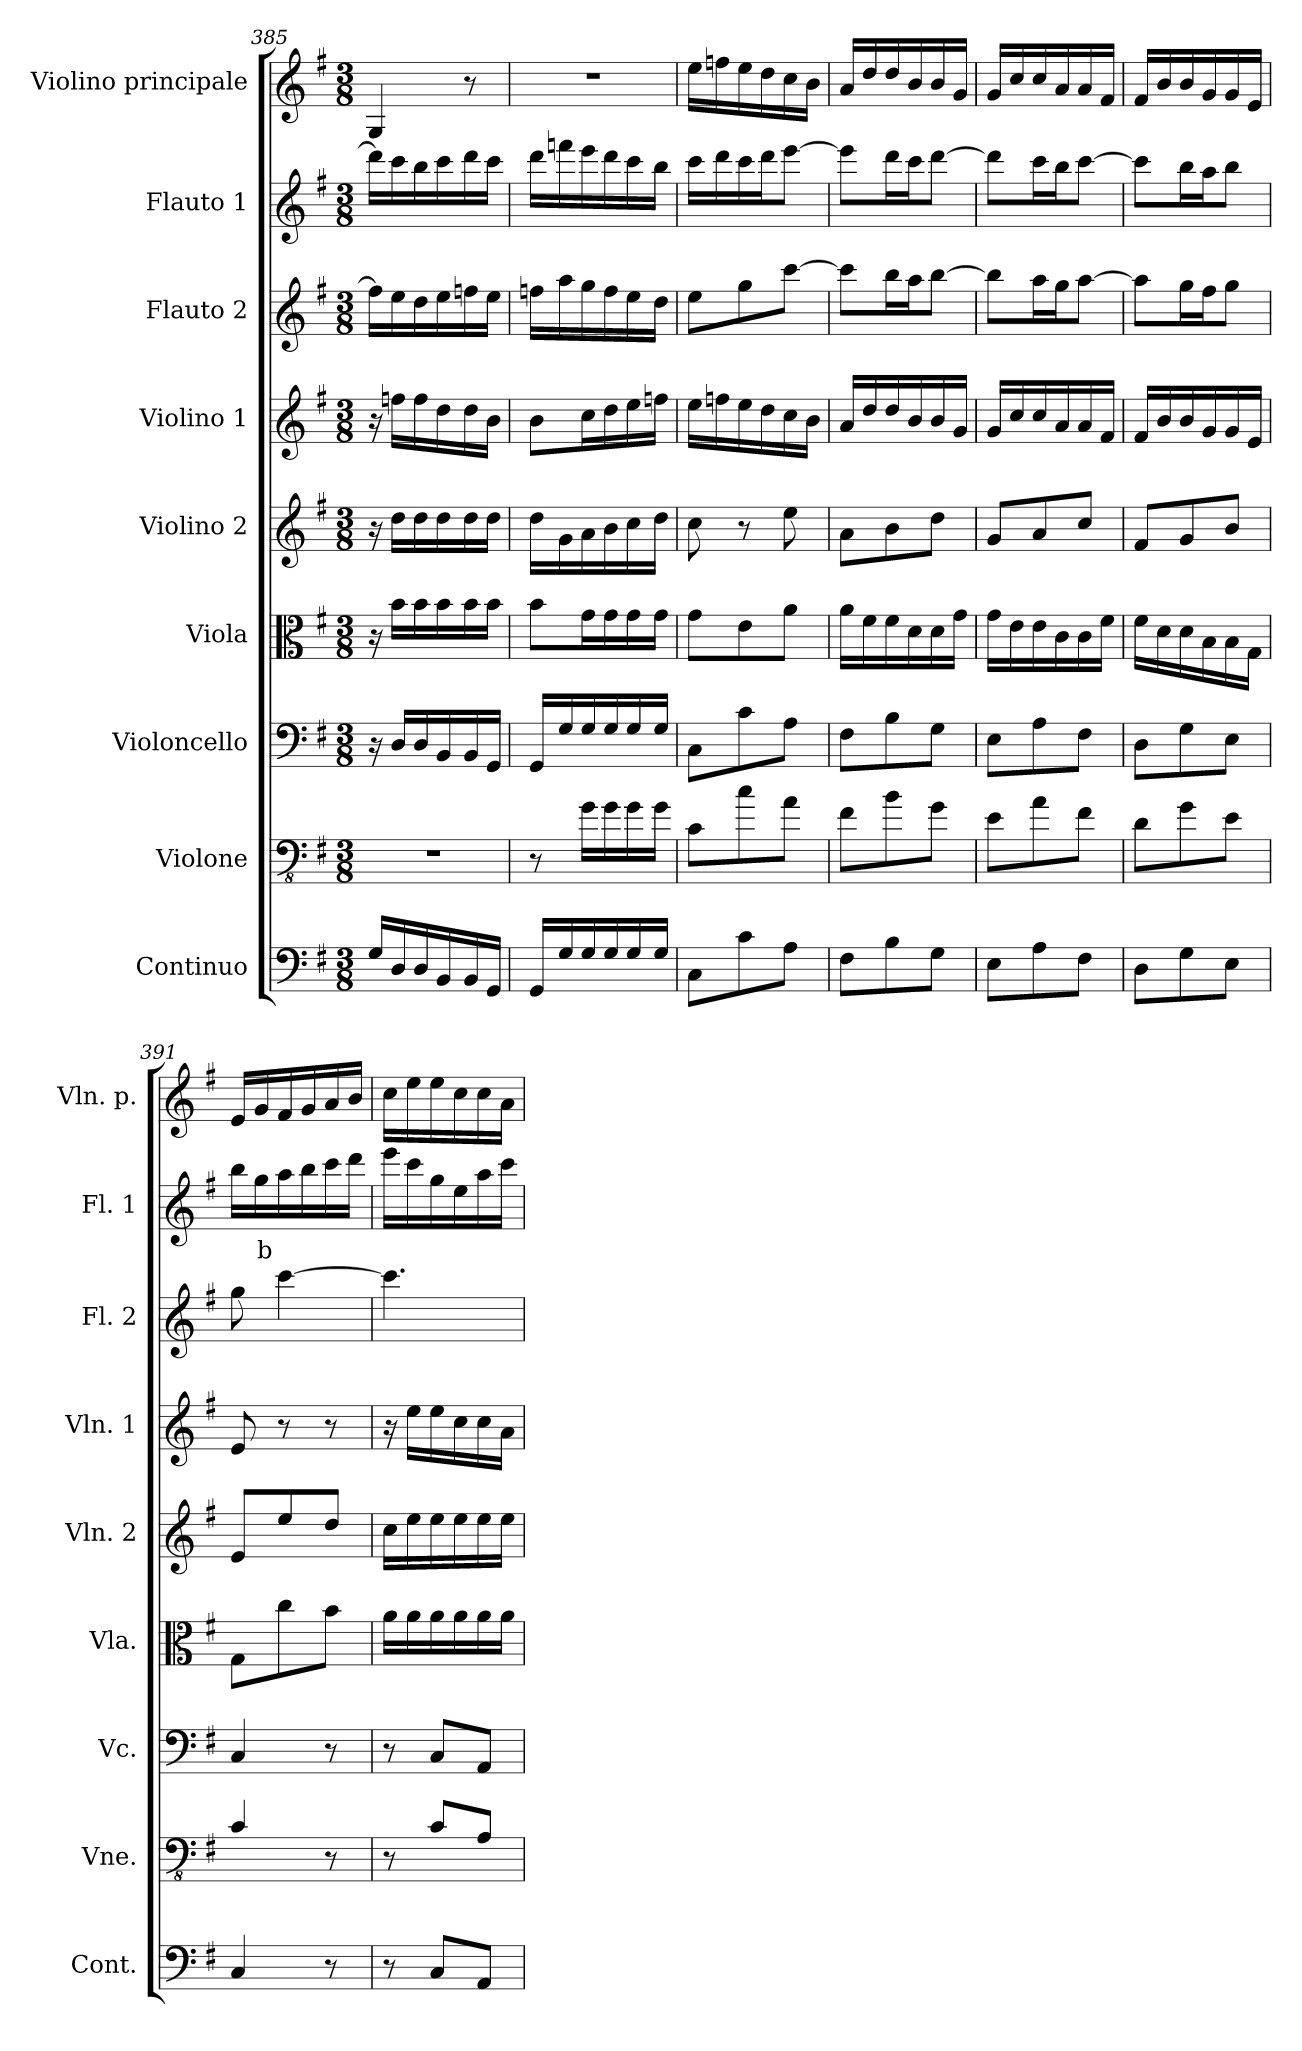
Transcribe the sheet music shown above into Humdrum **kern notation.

**kern	**kern	**kern	**kern	**kern	**kern	**kern	**kern	**text	**kern
*part9	*part8	*part7	*part6	*part5	*part4	*part3	*part2	*part2	*part1
*staff9	*staff8	*staff7	*staff6	*staff5	*staff4	*staff3	*staff2	*staff2	*staff1
*I"Continuo	*I"Violone	*I"Violoncello	*I"Viola	*I"Violino 2	*I"Violino 1	*I"Flauto 2	*I"Flauto 1	*	*I"Violino principale
*I'Cont.	*I'Vne.	*I'Vc.	*I'Vla.	*I'Vln. 2	*I'Vln. 1	*I'Fl. 2	*I'Fl. 1	*	*I'Vln. p.
*clefF4	*clefFv4	*clefF4	*clefC3	*clefG2	*clefG2	*clefG2	*clefG2	*	*clefG2
*	*ITrd7c12	*	*	*	*	*	*	*	*
*k[f#]	*k[f#]	*k[f#]	*k[f#]	*k[f#]	*k[f#]	*k[f#]	*k[f#]	*	*k[f#]
*M3/8	*M3/8	*M3/8	*M3/8	*M3/8	*M3/8	*M3/8	*M3/8	*	*M3/8
=385	=385	=385	=385	=385	=385	=385	=385	=385	=385
16G/LL	4.r	16r	16r	16r	16r	16ff\LL]	16ddd\LL]	.	4G/
16D/	.	16D/LL	16b\LL	16dd\LL	16ffn\LL	16ee\	16ccc\	.	.
16D/	.	16D/	16b\	16dd\	16ff\	16dd\	16bb\	.	.
16BB/	.	16BB/	16b\	16dd\	16dd\	16ee\	16ccc\	.	.
16BB/	.	16BB/	16b\	16dd\	16dd\	16ffn\	16ddd\	.	8r
16GG/JJ	.	16GG/JJ	16b\JJ	16dd\JJ	16b\JJ	16ee\JJ	16ccc\JJ	.	.
=386	=386	=386	=386	=386	=386	=386	=386	=386	=386
16GG/LL	8r	16GG/LL	8b\L	16dd\LL	8b\L	16ffn\LL	16ddd\LL	.	4.r
16G/	.	16G/	.	16g\	.	16aa\	16fffn\	.	.
16G/	16GG\LL	16G/	16g\L	16a\	16cc\L	16gg\	16eee\	.	.
16G/	16GG\	16G/	16g\	16b\	16dd\	16ff\	16ddd\	.	.
16G/	16GG\	16G/	16g\	16cc\	16ee\	16ee\	16ccc\	.	.
16G/JJ	16GG\JJ	16G/JJ	16g\JJ	16dd\JJ	16ffn\JJ	16dd\JJ	16bb\JJ	.	.
=387	=387	=387	=387	=387	=387	=387	=387	=387	=387
8C\L	8CC\L	8C\L	8g\L	8cc\	16ee\LL	8ee\L	16ccc\LL	.	16ee\LL
.	.	.	.	.	16ffn\	.	16ddd\	.	16ffn\
8c\	8C\	8c\	8e\	8r	16ee\	8gg\	16ccc\	.	16ee\
.	.	.	.	.	16dd\	.	16ddd\J	.	16dd\
8A\J	8AA\J	8A\J	8a\J	8ee\	16cc\	[8ccc\J	[8eee\J	.	16cc\
.	.	.	.	.	16b\JJ	.	.	.	16b\JJ
=388	=388	=388	=388	=388	=388	=388	=388	=388	=388
8F#\L	8FF#\L	8F#\L	16a\LL	8a\L	16a/LL	8ccc\L]	8eee\L]	.	16a/LL
.	.	.	16f#\	.	16dd/	.	.	.	16dd/
8B\	8BB\	8B\	16f#\	8b\	16dd/	16bb\L	16ddd\L	.	16dd/
.	.	.	16d\	.	16b/	16aa\J	16ccc\J	.	16b/
8G\J	8GG\J	8G\J	16d\	8dd\J	16b/	[8bb\J	[8ddd\J	.	16b/
.	.	.	16g\JJ	.	16g/JJ	.	.	.	16g/JJ
=389	=389	=389	=389	=389	=389	=389	=389	=389	=389
8E\L	8EE\L	8E\L	16g\LL	8g/L	16g/LL	8bb\L]	8ddd\L]	.	16g/LL
.	.	.	16e\	.	16cc/	.	.	.	16cc/
8A\	8AA\	8A\	16e\	8a/	16cc/	16aa\L	16ccc\L	.	16cc/
.	.	.	16c\	.	16a/	16gg\J	16bb\J	.	16a/
8F#\J	8FF#\J	8F#\J	16c\	8cc/J	16a/	[8aa\J	[8ccc\J	.	16a/
.	.	.	16f#\JJ	.	16f#/JJ	.	.	.	16f#/JJ
=390	=390	=390	=390	=390	=390	=390	=390	=390	=390
8D\L	8DD\L	8D\L	16f#\LL	8f#/L	16f#/LL	8aa\L]	8ccc\L]	.	16f#/LL
.	.	.	16d\	.	16b/	.	.	.	16b/
8G\	8GG\	8G\	16d\	8g/	16b/	16gg\L	16bb\L	.	16b/
.	.	.	16B\	.	16g/	16ff#\J	16aa\J	.	16g/
8E\J	8EE\J	8E\J	16B\	8b/J	16g/	8gg\J	8bb\J	.	16g/
.	.	.	16G\JJ	.	16e/JJ	.	.	.	16e/JJ
=391	=391	=391	=391	=391	=391	=391	=391	=391	=391
4C/	4CC/	4C/	8G\L	8e/L	8e/	8gg\	16bb\LL	.	16e/LL
!	!	!	!	!	!	!	!	!LO:LY:color=#FF0000	!
.	.	.	.	.	.	.	16gg\	b	16g/
.	.	.	8cc\	8ee/	8r	[4ccc\	16aa\	.	16f#/
.	.	.	.	.	.	.	16bb\	.	16g/
8r	8r	8r	8b\J	8dd/J	8r	.	16ccc\	.	16a/
.	.	.	.	.	.	.	16ddd\JJ	.	16b/JJ
=392	=392	=392	=392	=392	=392	=392	=392	=392	=392
8r	8r	8r	16a\LL	16cc\LL	16r	4.ccc\]	16eee\LL	.	16cc\LL
.	.	.	16a\	16ee\	16ee\LL	.	16ccc\	.	16ee\
8C/L	8CC/L	8C/L	16a\	16ee\	16ee\	.	16gg\	.	16ee\
.	.	.	16a\	16ee\	16cc\	.	16ee\	.	16cc\
8AA/J	8AAA/J	8AA/J	16a\	16ee\	16cc\	.	16aa\	.	16cc\
.	.	.	16a\JJ	16ee\JJ	16a\JJ	.	16ccc\JJ	.	16a\JJ
=	=	=	=	=	=	=	=	=	=
*-	*-	*-	*-	*-	*-	*-	*-	*-	*-
